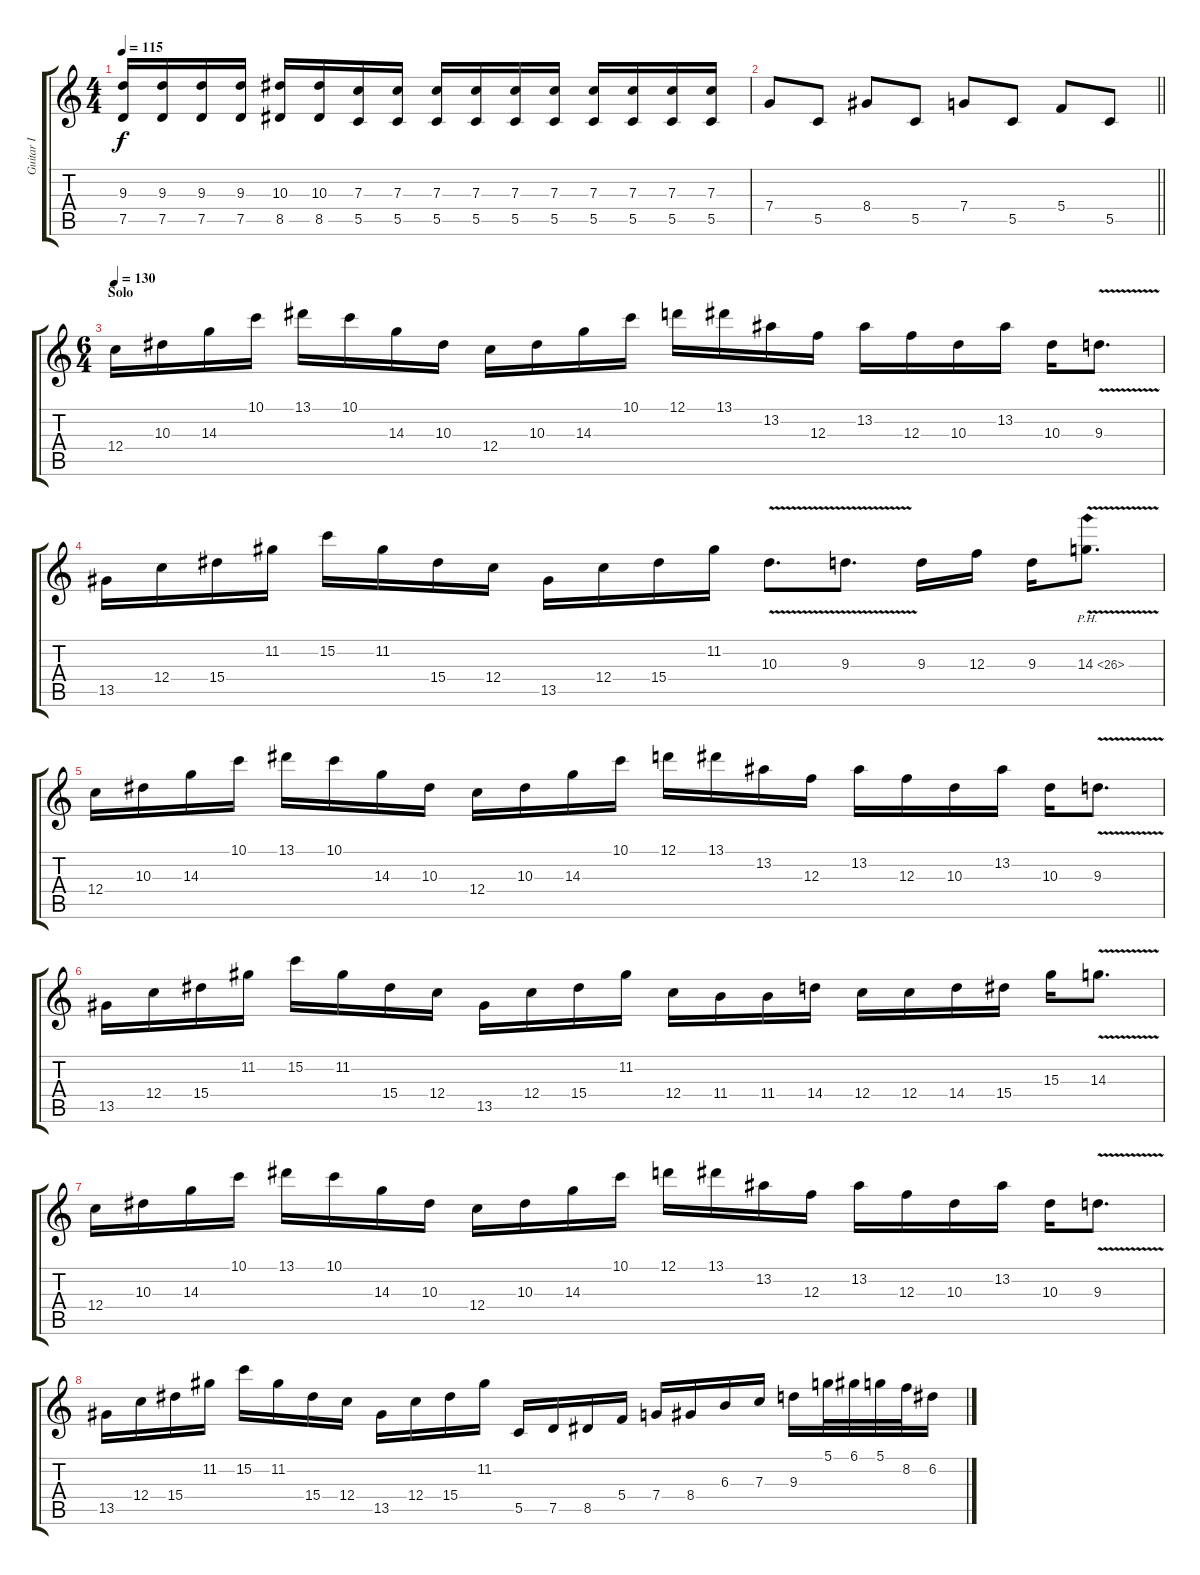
\track ("Guitar I" "Guitar I") {mute instrument distortionguitar}
\staff {score tabs}
\tuning (D4 A3 F3 C3 G2 C2) {hide}
\ts (4 4)
\tempo 115
\clef g2
\ks c
(9.3 7.5).16{dy f} (9.3 7.5).16 (9.3 7.5).16 (9.3 7.5).16 (10.3 8.5).16 (10.3 8.5).16 (7.3 5.5).16 (7.3 5.5).16 (7.3 5.5).16 (7.3 5.5).16 (7.3 5.5).16 (7.3 5.5).16 (7.3 5.5).16 (7.3 5.5).16 (7.3 5.5).16 (7.3 5.5).16 |
\barLineRight lightlight
7.4.8 5.5.8 8.4.8 5.5.8 7.4.8 5.5.8 5.4.8 5.5.8 |
\ts (6 4)
\section ("" "Solo")
\tempo 130
12.4.16{balance 8} 10.3.16 14.3.16 10.1.16 13.1.16 10.1.16 14.3.16 10.3.16 12.4.16 10.3.16 14.3.16 10.1.16 12.1.16 13.1.16 13.2.16 12.3.16 13.2.16 12.3.16 10.3.16 13.2.16 10.3.16 9.3{v}.8{d} |
13.5.16 12.4.16 15.4.16 11.2.16 15.2.16 11.2.16 15.4.16 12.4.16 13.5.16 12.4.16 15.4.16 11.2.16 10.3{v}.8{d} 9.3{v}.8{d} 9.3.16 12.3.16 9.3.16 14.3{ph 12 v}.8{d} |
12.4.16 10.3.16 14.3.16 10.1.16 13.1.16 10.1.16 14.3.16 10.3.16 12.4.16 10.3.16 14.3.16 10.1.16 12.1.16 13.1.16 13.2.16 12.3.16 13.2.16 12.3.16 10.3.16 13.2.16 10.3.16 9.3{v}.8{d} |
13.5.16 12.4.16 15.4.16 11.2.16 15.2.16 11.2.16 15.4.16 12.4.16 13.5.16 12.4.16 15.4.16 11.2.16 12.4.16 11.4.16 11.4.16 14.4.16 12.4.16 12.4.16 14.4.16 15.4.16 15.3.16 14.3{v}.8{d} |
12.4.16 10.3.16 14.3.16 10.1.16 13.1.16 10.1.16 14.3.16 10.3.16 12.4.16 10.3.16 14.3.16 10.1.16 12.1.16 13.1.16 13.2.16 12.3.16 13.2.16 12.3.16 10.3.16 13.2.16 10.3.16 9.3{v}.8{d} |
13.5.16 12.4.16 15.4.16 11.2.16 15.2.16 11.2.16 15.4.16 12.4.16 13.5.16 12.4.16 15.4.16 11.2.16 5.5.16 7.5.16 8.5.16 5.4.16 7.4.16 8.4.16 6.3.16 7.3.16 9.3.16 5.1.32 6.1.32 5.1.32 8.2.32 6.2.16
